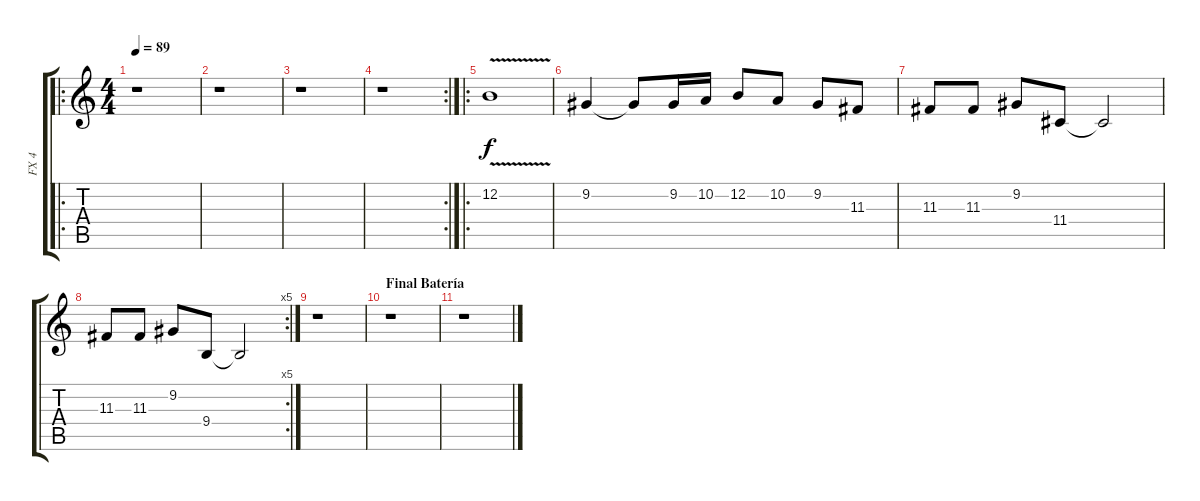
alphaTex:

\track ("FX 4" "FX 4") {instrument fx4atmosphere}
\staff {score tabs}
\tuning (E4 B3 G3 D3 A2 E2) {hide}
\ro
\ts (4 4)
\tempo 89
\clef g2
\ks c
r.1{dy f} |
r.1 |
r.1 |
\rc 2
r.1 |
\ro
12.2{v}.1 |
9.2.4 9.2{t}.8 9.2.16 10.2.16 12.2.8 10.2.8 9.2.8 11.3.8 |
11.3.8 11.3.8 9.2.8 11.4.8 11.4{t}.2 |
\rc 5
11.3.8 11.3.8 9.2.8 9.4.8 9.4{t}.2 |
r.1 |
\section ("" "Final Batería")
r.1 |
r.1
